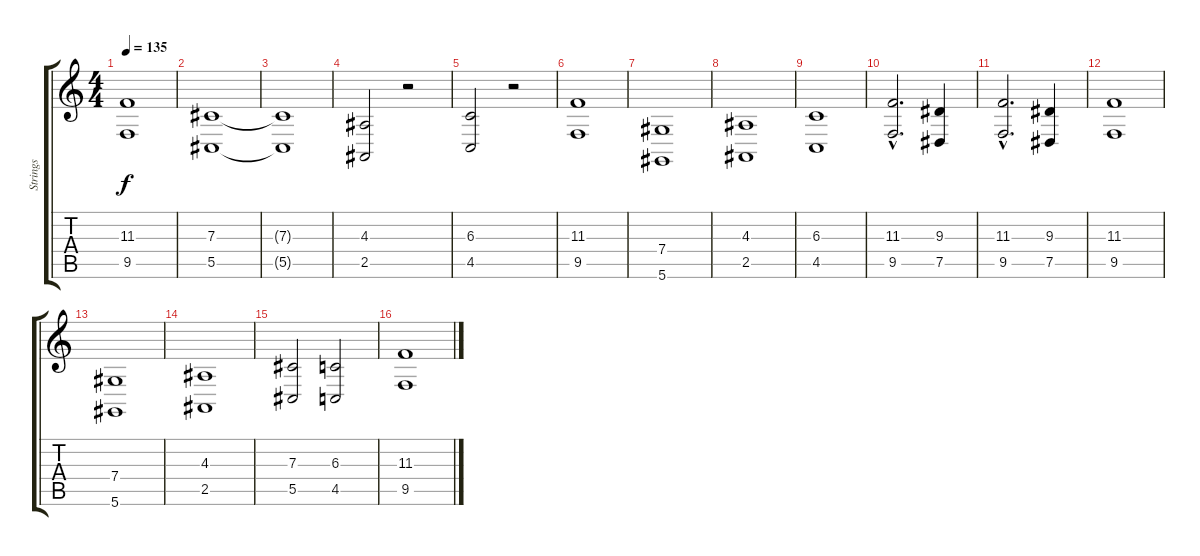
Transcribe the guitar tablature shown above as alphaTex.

\track ("Strings" "Strings") {instrument stringensemble1}
\staff {score tabs}
\tuning (Eb4 Bb3 Gb3 Db3 Ab2 Eb2) {hide}
\ts (4 4)
\tempo 135
\clef g2
\ks c
(11.3{t} 9.5{t}).1{dy f} |
(7.3 5.5).1 |
(7.3{t} 5.5{t}).1 |
(4.3 2.5).2 r.2 |
(6.3 4.5).2 r.2 |
(11.3 9.5).1 |
(7.4 5.6).1 |
(4.3 2.5).1 |
(6.3 4.5).1 |
(11.3{hac} 9.5{hac}).2{d} (9.3 7.5).4 |
(11.3{hac} 9.5{hac}).2{d} (9.3 7.5).4 |
(11.3 9.5).1 |
(7.4 5.6).1 |
(4.3 2.5).1 |
(7.3 5.5).2 (6.3 4.5).2 |
(11.3 9.5).1
